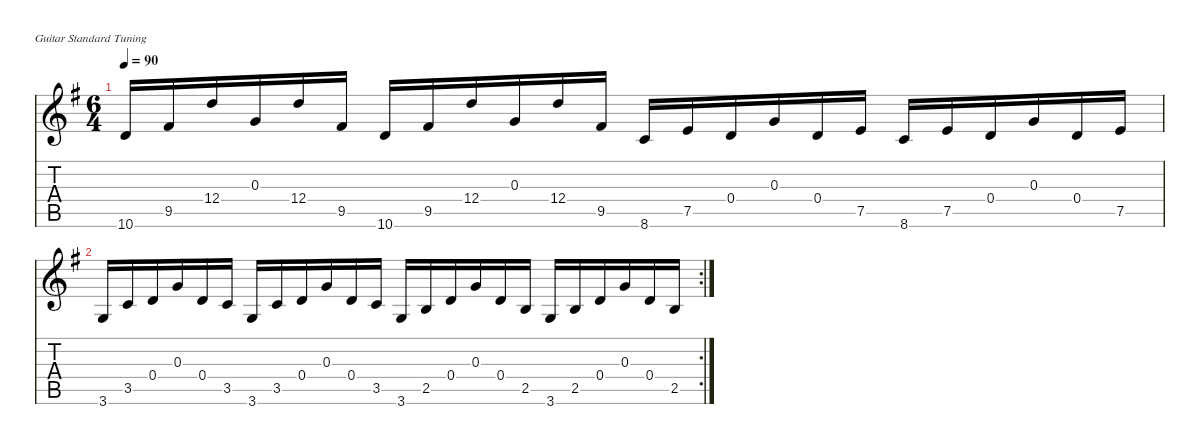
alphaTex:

\defaultSystemsLayout 4
\hideDynamics
\bracketExtendMode nobrackets
\singleTrackTrackNamePolicy hidden
\multiTrackTrackNamePolicy hidden
\firstSystemTrackNameMode fullname
\firstSystemTrackNameOrientation horizontal
\otherSystemsTrackNameOrientation horizontal
\track ("Electric Guitar (Clean)" "el.guit.") {instrument electricguitarclean}
\staff {score tabs}
\tuning (E4 B3 G3 D3 A2 E2)
\ts (6 4)
\beaming (8 3 3 3 3)
\tempo 90
\clef g2
\ks eminor
10.6{acc forcenatural}.16{dy mf instrument electricguitarclean beam Up} 9.5{acc #}.16{beam Up} 12.4{acc forcenatural}.16{beam Up} 0.3{acc forcenatural}.16{beam Up} 12.4{acc forcenatural}.16{beam Up} 9.5{acc #}.16{beam Up} 10.6{acc forcenatural}.16{beam Up} 9.5{acc #}.16{beam Up} 12.4{acc forcenatural}.16{beam Up} 0.3{acc forcenatural}.16{beam Up} 12.4{acc forcenatural}.16{beam Up} 9.5{acc #}.16{beam Up} 8.6{acc forcenatural}.16{beam Up} 7.5{acc forcenatural}.16{beam Up} 0.4{acc forcenatural}.16{beam Up} 0.3{acc forcenatural}.16{beam Up} 0.4{acc forcenatural}.16{beam Up} 7.5{acc forcenatural}.16{beam Up} 8.6{acc forcenatural}.16{beam Up} 7.5{acc forcenatural}.16{beam Up} 0.4{acc forcenatural}.16{beam Up} 0.3{acc forcenatural}.16{beam Up} 0.4{acc forcenatural}.16{beam Up} 7.5{acc forcenatural}.16{beam Up} |
\rc 2
3.6{acc forcenatural}.16{beam Up} 3.5{acc forcenatural}.16{beam Up} 0.4{acc forcenatural}.16{beam Up} 0.3{acc forcenatural}.16{beam Up} 0.4{acc forcenatural}.16{beam Up} 3.5{acc forcenatural}.16{beam Up} 3.6{acc forcenatural}.16{beam Up} 3.5{acc forcenatural}.16{beam Up} 0.4{acc forcenatural}.16{beam Up} 0.3{acc forcenatural}.16{beam Up} 0.4{acc forcenatural}.16{beam Up} 3.5{acc forcenatural}.16{beam Up} 3.6{acc forcenatural}.16{beam Up} 2.5{acc forcenatural}.16{beam Up} 0.4{acc forcenatural}.16{beam Up} 0.3{acc forcenatural}.16{beam Up} 0.4{acc forcenatural}.16{beam Up} 2.5{acc forcenatural}.16{beam Up} 3.6{acc forcenatural}.16{beam Up} 2.5{acc forcenatural}.16{beam Up} 0.4{acc forcenatural}.16{beam Up} 0.3{acc forcenatural}.16{beam Up} 0.4{acc forcenatural}.16{beam Up} 2.5{acc forcenatural}.16{beam Up}
